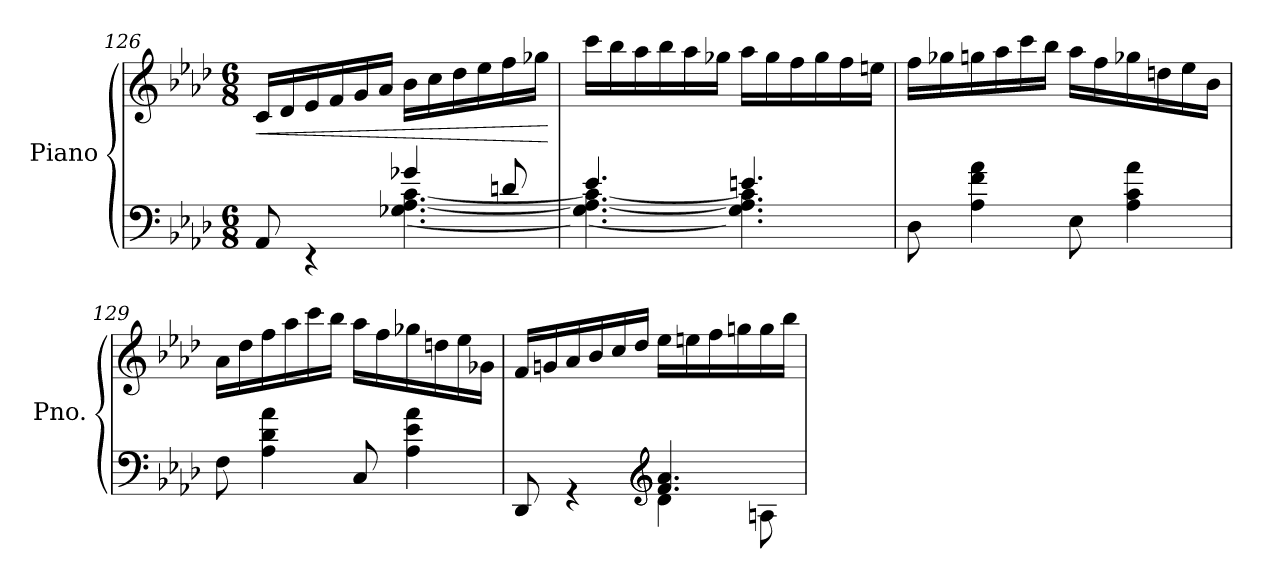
**kern	**kern	**dynam
*part1	*part1	*part1
*staff2	*staff1	*staff1/2
*I"Piano	*	*
*I'Pno.	*	*
*clefF4	*clefG2	*
*k[b-e-a-d-]	*k[b-e-a-d-]	*
*M6/8	*M6/8	*
=126	=126	=126
*^	*	*
!	!	!	!LO:HP:b
8AA-/	4.ryy	16c/LL	<
.	.	16d-/	.
4rEE	.	16e-/	.
.	.	16f/	.
.	.	16g/	.
.	.	16a-/JJ	.
4g-X/	[4.G-X\ [4.A-\ [4.c\	16b-\LL	.
.	.	16cc\	.
.	.	16dd-\	.
.	.	16ee-\	.
8dn/	.	16ff\	.
.	.	16gg-X\JJ	.
*v	*v	*	*
.	.	[
=127	=127	=127
*^	*	*
4.e-/	4.G-\_ 4.A-\_ 4.c\_	16ccc\LL	.
.	.	16bb-\	.
.	.	16aa-\	.
.	.	16bb-\	.
.	.	16aa-\	.
.	.	16gg-X\JJ	.
4.en/	4.G-\] 4.A-\] 4.c\]	16aa-\LL	.
.	.	16gg-\	.
.	.	16ff\	.
.	.	16gg-\	.
.	.	16ff\	.
.	.	16een\JJ	.
*v	*v	*	*
!!LO:PB:g=z
=128	=128	=128
8D-\	16ff\LL	.
.	16gg-X\	.
4A-\ 4f\ 4a-\	16ggn\	.
.	16aa-\	.
.	16ccc\	.
.	16bb-\JJ	.
8E-\	16aa-\LL	.
.	16ff\	.
4A-\ 4c\ 4a-\	16gg-X\	.
.	16ddn\	.
.	16ee-\	.
.	16b-\JJ	.
=129	=129	=129
8F\	16a-\LL	.
.	16dd-\	.
4A-\ 4d-\ 4a-\	16ff\	.
.	16aa-\	.
.	16ccc\	.
.	16bb-\JJ	.
8C/	16aa-\LL	.
.	16ff\	.
4A-\ 4e-\ 4a-\	16gg-X\	.
.	16ddn\	.
.	16ee-\	.
.	16g-X\JJ	.
=130	=130	=130
*^	*	*
8DD-/	4.ryy	16f/LL	.
.	.	16gn/	.
4rGG	.	16a-/	.
.	.	16b-/	.
.	.	16cc/	.
.	.	16dd-/JJ	.
*clefG2	*	*	*
4.f/ 4.a-/	4d-\	16ee-\LL	.
.	.	16een\	.
.	.	16ff\	.
.	.	16ggn\	.
.	8An\	16gg\	.
.	.	16bb-\JJ	.
*v	*v	*	*
=	=	=
*-	*-	*-
